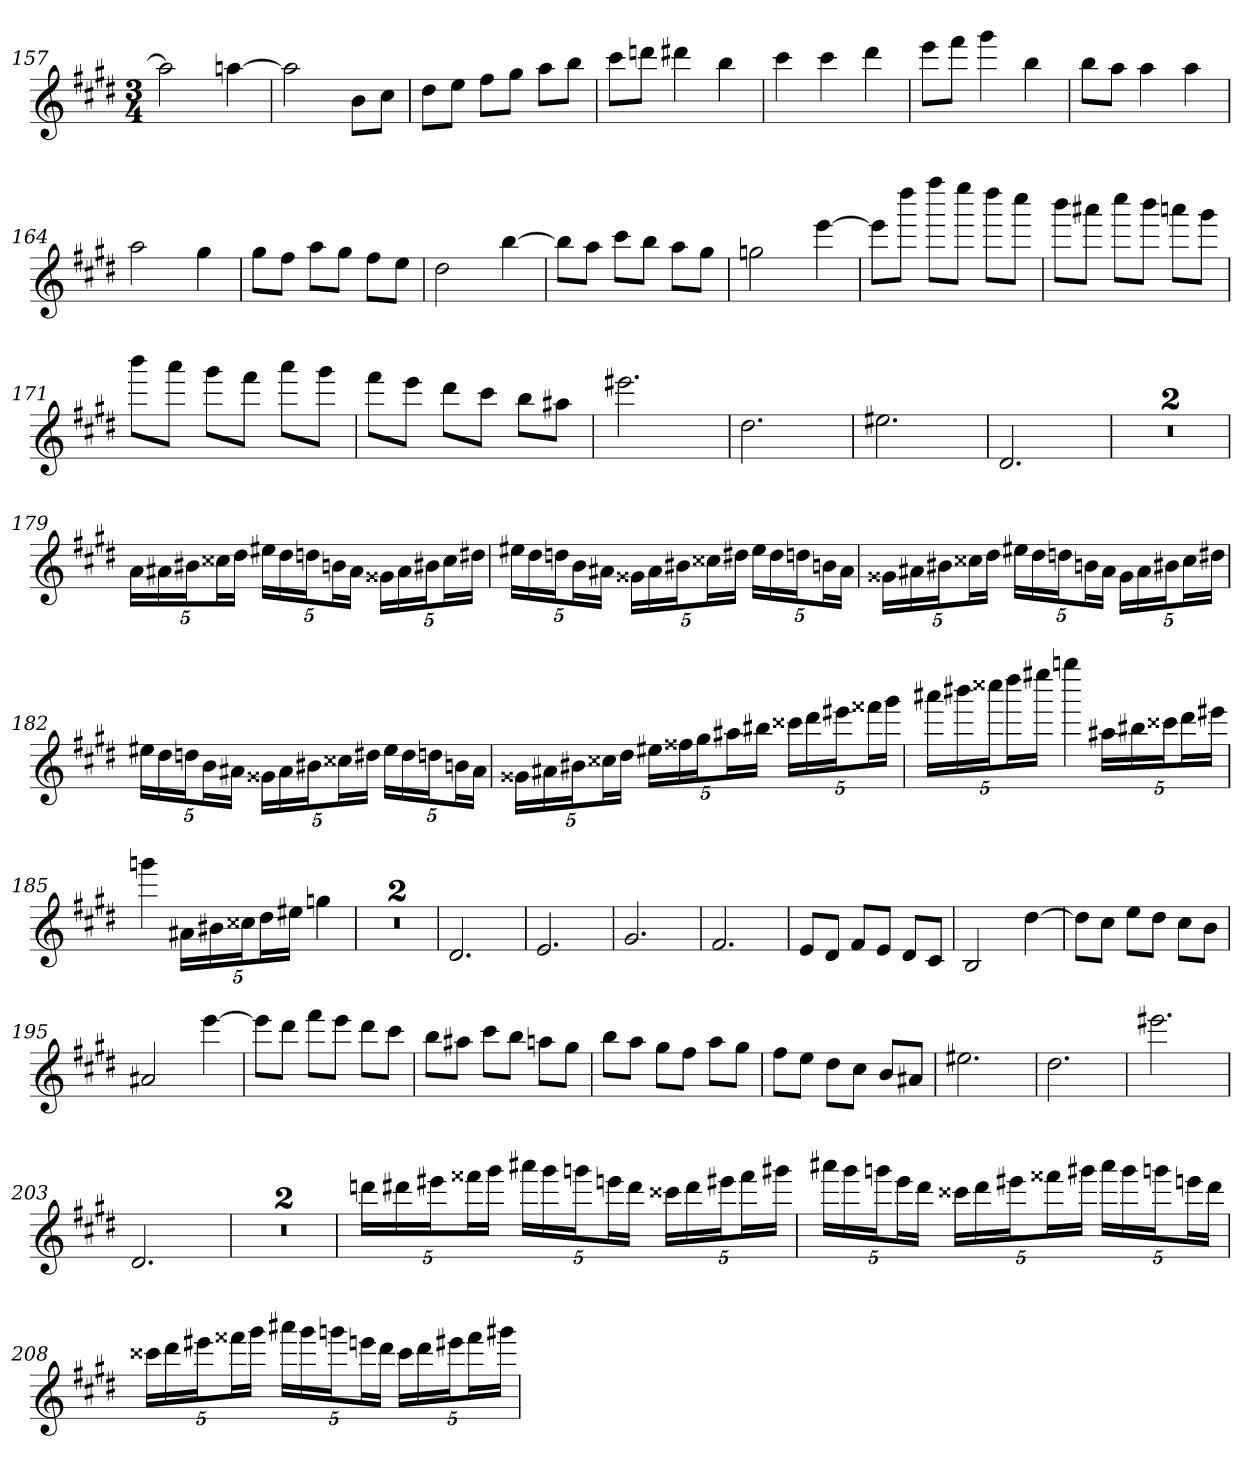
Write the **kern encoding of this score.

**kern
*part1
*staff1
*clefG2
*k[f#c#g#d#]
*E:
*M3/4
=157
2aa#]
[4aan
=158
2aa]
8b\L
8cc#\J
=159
8dd#\L
8ee\J
8ff#\L
8gg#\J
8aa\L
8bb\J
=160
8ccc#\L
8dddn\J
4ddd#X
4bb
=161
4ccc#
4ccc#
4ddd#
=162
8eee\L
8fff#\J
4ggg#
4bb
=163
8bb\L
8aa\J
4aa
4aa
=164
2aa
4gg#
=165
8gg#\L
8ff#\J
8aa\L
8gg#\J
8ff#\L
8ee\J
=166
2dd#
[4bb
=167
8bb\L]
8aa\J
8ccc#\L
8bb\J
8aa\L
8gg#\J
=168
2ggn
[4eee
=169
8eee\L]
8dddd#\J
8ffff#\L
8eeee\J
8dddd#\L
8cccc#\J
=170
8bbb\L
8aaa#X\J
8cccc#\L
8bbb\J
8aaan\L
8ggg#\J
=171
8bbb\L
8aaa\J
8ggg#\L
8fff#\J
8aaa\L
8ggg#\J
=172
8fff#\L
8eee\J
8ddd#\L
8ccc#\J
8bb\L
8aa#X\J
=173
2.eee#X
=174
2.dd#
=175
2.ee#X
=176
2.d#
=177
2.r
=178
2.r
=179
20a\LL
20a#X\
20b#X\J
20cc##X\L
20dd#\JJ
20ee#X\LL
20dd#\
20ddn\J
20bn\L
20a#\JJ
20g##X\LL
20a#\
20b#X\J
20cc##\L
20dd#X\JJ
=180
20ee#X\LL
20dd#\
20ddn\J
20b\L
20a#X\JJ
20g##X\LL
20a#\
20b#X\J
20cc##X\L
20dd#X\JJ
20ee#\LL
20dd#\
20ddn\J
20bn\L
20a#\JJ
=181
20g##X\LL
20a#X\
20b#X\J
20cc##X\L
20dd#\JJ
20ee#X\LL
20dd#\
20ddn\J
20bn\L
20a#\JJ
20g##\LL
20a#\
20b#X\J
20cc##\L
20dd#X\JJ
=182
20ee#X\LL
20dd#\
20ddn\J
20b\L
20a#X\JJ
20g##X\LL
20a#\
20b#X\J
20cc##X\L
20dd#X\JJ
20ee#\LL
20dd#\
20ddn\J
20bn\L
20a#\JJ
=183
20g##X\LL
20a#X\
20b#X\J
20cc##X\L
20dd#\JJ
20ee#X\LL
20ff##X\
20gg#\J
20aa#X\L
20bb#X\JJ
20ccc##X\LL
20ddd#\
20eee#X\J
20fff##X\L
20ggg#\JJ
=184
20aaa#X\LL
20bbb#X\
20cccc##X\J
20dddd#\L
20eeee#X\JJ
4ggggn
20aa#X\LL
20bb#X\
20ccc##X\J
20ddd#\L
20eee#X\JJ
=185
4gggn
20a#X\LL
20b#X\
20cc##X\J
20dd#\L
20ee#X\JJ
4ggn
=186
2.r
=187
2.r
=188
2.d#
=189
2.e
=190
2.g#
=191
2.f#
=192
8e/L
8d#/J
8f#/L
8e/J
8d#/L
8c#/J
=193
2B
[4dd#
=194
8dd#\L]
8cc#\J
8ee\L
8dd#\J
8cc#\L
8b\J
=195
2a#X
[4eee
=196
8eee\L]
8ddd#\J
8fff#\L
8eee\J
8ddd#\L
8ccc#\J
=197
8bb\L
8aa#X\J
8ccc#\L
8bb\J
8aan\L
8gg#\J
=198
8bb\L
8aa\J
8gg#\L
8ff#\J
8aa\L
8gg#\J
=199
8ff#\L
8ee\J
8dd#\L
8cc#\J
8b/L
8a#X/J
=200
2.ee#X
=201
2.dd#
=202
2.eee#X
=203
2.d#
=204
2.r
=205
2.r
=206
20dddn\LL
20ddd#X\
20eee#X\J
20fff##X\L
20ggg#\JJ
20aaa#X\LL
20ggg#\
20gggn\J
20eeen\L
20ddd#\JJ
20ccc##X\LL
20ddd#\
20eee#X\J
20fff##\L
20ggg#X\JJ
=207
20aaa#X\LL
20ggg#\
20gggn\J
20eee\L
20ddd#\JJ
20ccc##X\LL
20ddd#\
20eee#X\J
20fff##X\L
20ggg#X\JJ
20aaa#\LL
20ggg#\
20gggn\J
20eeen\L
20ddd#\JJ
=208
20ccc##X\LL
20ddd#\
20eee#X\J
20fff##X\L
20ggg#\JJ
20aaa#X\LL
20ggg#\
20gggn\J
20eeen\L
20ddd#\JJ
20ccc##\LL
20ddd#\
20eee#X\J
20fff##\L
20ggg#X\JJ
=
*-
